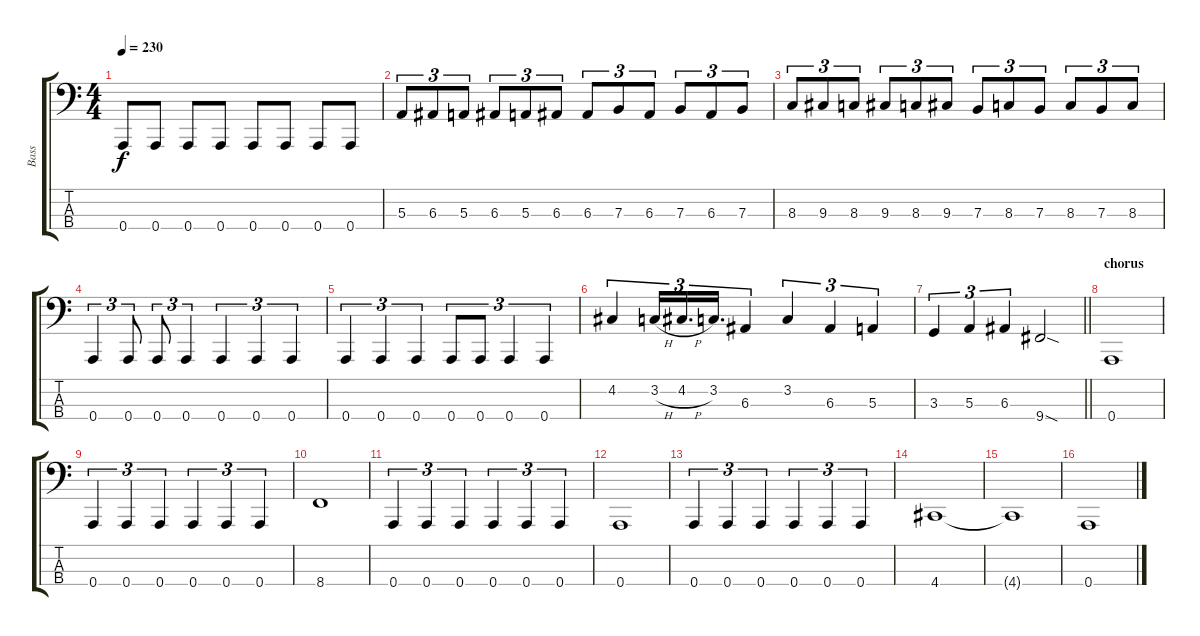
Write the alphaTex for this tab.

\track ("Bass" "Bass") {instrument electricbasspick}
\staff {score tabs}
\tuning (D2 A1 E1 A0) {hide}
\ts (4 4)
\tempo 230
\clef f4
\ks c
0.4.8{dy f} 0.4.8 0.4.8 0.4.8 0.4.8 0.4.8 0.4.8 0.4.8 |
5.3.8{tu (3 2)} 6.3.8{tu (3 2)} 5.3.8{tu (3 2)} 6.3.8{tu (3 2)} 5.3.8{tu (3 2)} 6.3.8{tu (3 2)} 6.3.8{tu (3 2)} 7.3.8{tu (3 2)} 6.3.8{tu (3 2)} 7.3.8{tu (3 2)} 6.3.8{tu (3 2)} 7.3.8{tu (3 2)} |
8.3.8{tu (3 2)} 9.3.8{tu (3 2)} 8.3.8{tu (3 2)} 9.3.8{tu (3 2)} 8.3.8{tu (3 2)} 9.3.8{tu (3 2)} 7.3.8{tu (3 2)} 8.3.8{tu (3 2)} 7.3.8{tu (3 2)} 8.3.8{tu (3 2)} 7.3.8{tu (3 2)} 8.3.8{tu (3 2)} |
0.4.4{tu (3 2)} 0.4.8{tu (3 2)} 0.4.8{tu (3 2)} 0.4.4{tu (3 2)} 0.4.4{tu (3 2)} 0.4.4{tu (3 2)} 0.4.4{tu (3 2)} |
0.4.4{tu (3 2)} 0.4.4{tu (3 2)} 0.4.4{tu (3 2)} 0.4.8{tu (3 2)} 0.4.8{tu (3 2)} 0.4.4{tu (3 2)} 0.4.4{tu (3 2)} |
4.2.4{tu (3 2)} 3.2{h}.16{tu (3 2)} 4.2{h}.16{d tu (3 2)} 3.2.16{d tu (3 2)} 6.3.4{tu (3 2)} 3.2.4{tu (3 2)} 6.3.4{tu (3 2)} 5.3.4{tu (3 2)} |
\barLineRight lightlight
3.3.4{tu (3 2)} 5.3.4{tu (3 2)} 6.3.4{tu (3 2)} 9.4{sod}.2 |
\section ("" "chorus")
0.4.1 |
0.4.4{tu (3 2)} 0.4.4{tu (3 2)} 0.4.4{tu (3 2)} 0.4.4{tu (3 2)} 0.4.4{tu (3 2)} 0.4.4{tu (3 2)} |
8.4.1 |
0.4.4{tu (3 2)} 0.4.4{tu (3 2)} 0.4.4{tu (3 2)} 0.4.4{tu (3 2)} 0.4.4{tu (3 2)} 0.4.4{tu (3 2)} |
0.4.1 |
0.4.4{tu (3 2)} 0.4.4{tu (3 2)} 0.4.4{tu (3 2)} 0.4.4{tu (3 2)} 0.4.4{tu (3 2)} 0.4.4{tu (3 2)} |
4.4.1 |
4.4{t}.1 |
0.4.1
